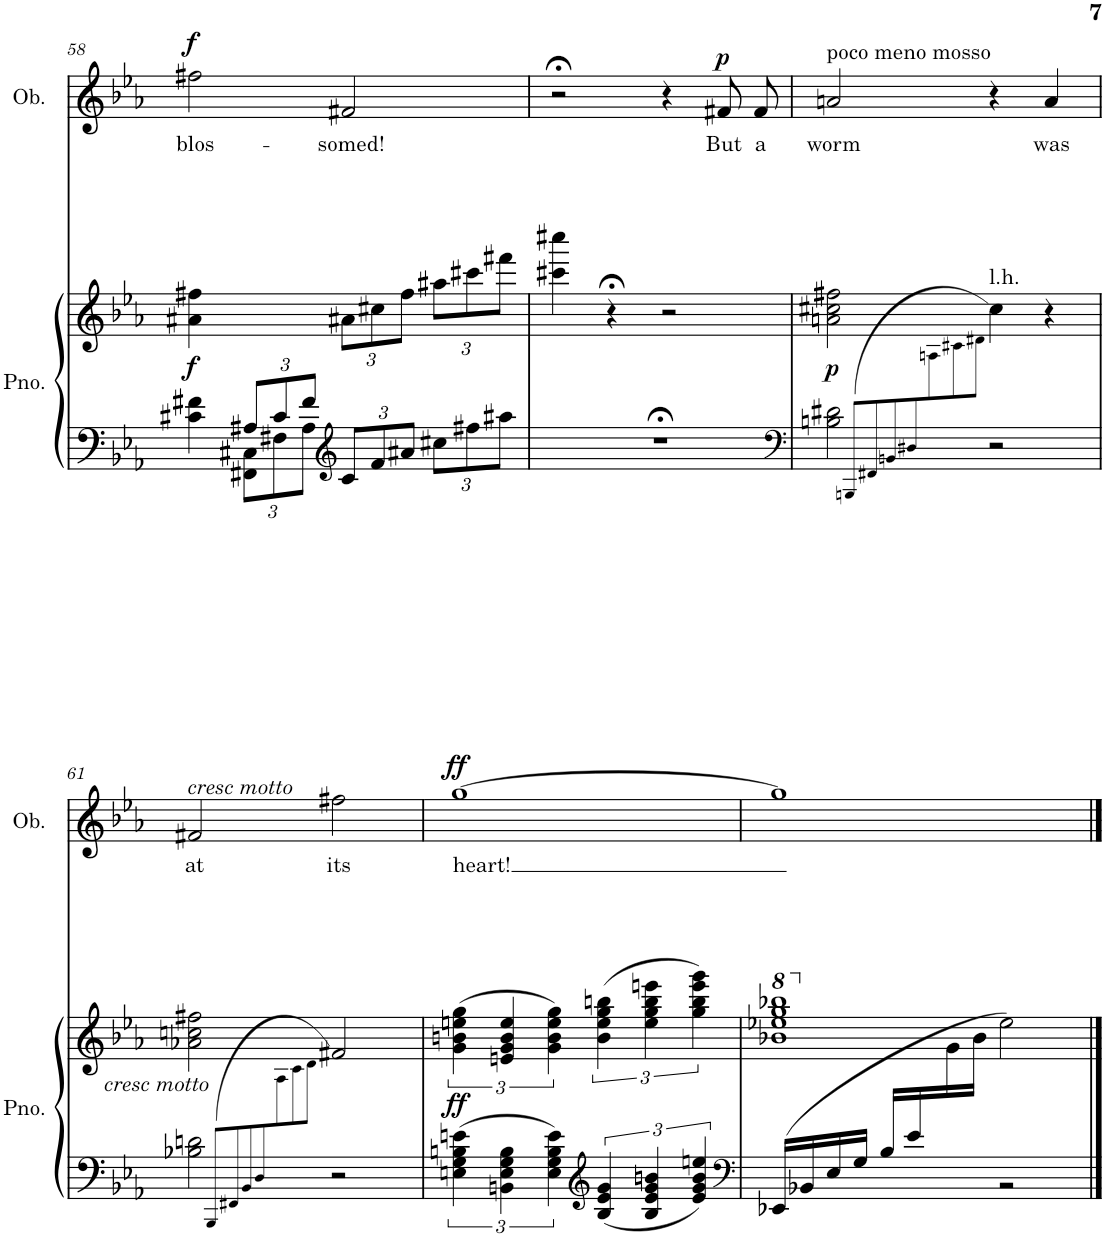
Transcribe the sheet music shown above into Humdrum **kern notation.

**kern	**kern	**dynam	**kern	**text	**dynam
*part2	*part2	*part2	*part1	*part1	*part1
*staff3	*staff2	*staff2/3	*staff1	*staff1	*staff1
*I"Piano	*	*	*I"Oboe	*	*
*I'Pno.	*	*	*I'Ob.	*	*
!!LO:PB:g=z
*clefF4	*clefG2	*	*clefG2	*	*
*k[b-e-a-]	*k[b-e-a-]	*	*k[b-e-a-]	*	*
*M4/4	*M4/4	*	*M4/4	*	*
*met(c)	*met(c)	*	*met(c)	*	*
=58	=58	=58	=58	=58	=58
*^	*	*	*	*	*
!	!	!	!LO:DY:b	!	!LO:LY:b	!LO:DY:a
4ryy	4c#X\ 4f#X\	4a#X\ 4ff#X\	f	2ff#X\	blos-	f
*Xbrackettup	*	*	*	*	*	*
12A#X/L	12FF#X\ 12C#X\L	4ryy	.	.	.	.
12c#/	12F#X\	.	.	.	.	.
12f#/J	12A#\J	.	.	.	.	.
*clefG2	*	*	*	*	*	*
*	*	*Xbrackettup	*	*	*	*
!	!	!	!	!	!LO:LY:b	!
2ryy	12c#/L	12a#X\L	.	2f#X/	-somed!	.
.	12f#/	12cc#X\	.	.	.	.
.	12a#X/J	12ff#\J	.	.	.	.
.	12cc#X\L	12aa#X\L	.	.	.	.
.	12ff#X\	12ccc#X\	.	.	.	.
.	12aa#X\J	12fff#X\J	.	.	.	.
*v	*v	*	*	*	*	*
=59	=59	=59	=59	=59	=59
1r;<	4ccc#X\ 4cccc#X\	.	2r;<	.	.
.	4r;<	.	.	.	.
.	2r	.	4r	.	.
!	!	!	!	!LO:LY:b	!LO:DY:a
.	.	.	8f#X/L	But	p
!	!	!	!	!LO:LY:b	!
.	.	.	8f#/J	a	.
=60	=60	=60	=60	=60	=60
*clefF4	*	*	*	*	*
*^	*	*	*	*	*
!	!	!	!	!LO:TX:a:t=poco meno mosso	!	!
!	!	!	!LO:DY:b	!	!LO:LY:b	!
2ryy	2Bn\ 2d#X\	2an\ 2cc#X\ 2ff#X\	p	2an/	worm	.
8qBBBn/L	.	.	.	.	.	.
8qFF#X/	.	8qAn\	.	.	.	.
8qBBn/	.	8qc#X\	.	.	.	.
8qD#X/	.	8qd#X\J	.	.	.	.
!	!	!LO:TX:a:t=l.h.	!	!	!	!
2ryy	2r	4cc#\	.	4r	.	.
!	!	!	!	!	!LO:LY:b	!
.	.	4r	.	4a/	was	.
!!LO:LB:g=z
=61	=61	=61	=61	=61	=61	=61
!	!	!	!	!LO:TX:a:i:t=cresc motto	!	!
!	!	!LO:TX:b:i:t=cresc motto	!	!	!	!
!	!	!	!	!	!LO:LY:b	!
2ryy	2B-X\ 2dn\	2a-X\ 2ccn\ 2ff#X\	.	2f#X/	at	.
8qBBB-/L	.	.	.	.	.	.
8qFF#X/	.	8qA-\	.	.	.	.
8qBB-/	.	8qc\	.	.	.	.
8qD/	.	8qd\J	.	.	.	.
!	!	!	!	!	!LO:LY:b	!
2ryy	2r	2f#X/	.	2ff#X\	its	.
*v	*v	*	*	*	*	*
=62	=62	=62	=62	=62	=62
*brackettup	*brackettup	*	*	*	*
*^	*	*	*	*	*
!	!	!	!LO:DY:b	!	!LO:LY:b	!LO:DY:a
*v	*v	*	*	*	*	*
6En\ 6G\ 6Bn\ 6en\	(6g\ 6bn\ 6een\ 6gg\	ff	[1gg	heart!	ff
6BBn\ 6E\ 6G\ 6B\	6en/ 6g/ 6b/ 6ee/	.	.	.	.
6E\ 6G\ 6B\ 6e\	6g\ 6b\ 6ee\ 6gg\)	.	.	.	.
*clefG2	*	*	*	*	*
6B/ 6e/ 6g/	(6b\ 6ee\ 6gg\ 6bbn\	.	.	.	.
6B/ 6e/ 6g/ 6bn/	6ee\ 6gg\ 6bb\ 6eeen\	.	.	.	.
6e/ 6g/ 6b/ 6een/	6gg\ 6bb\ 6eee\ 6ggg\)	.	.	.	.
=63	=63	=63	=63	=63	=63
*clefF4	*	*	*	*	*
*^	*	*	*	*	*
*	*	*8va	*	*	*	*
*	*	*^	*	*	*	*
(16EE-X/LL	2ryy	1bb-X 1eee-X 1ggg 1bbb-X	4.ryy	.	1gg]	.	.
16BB-X/	.	.	.	.	.	.	.
16E-/	.	.	.	.	.	.	.
16G/JJ	.	.	.	.	.	.	.
16B-/LL	.	.	.	.	.	.	.
16e-/	.	.	.	.	.	.	.
2ryy	.	.	16g\	.	.	.	.
.	.	.	16b-\JJ	.	.	.	.
.	2r	.	2ee-\)	.	.	.	.
8ryy	.	.	.	.	.	.	.
*v	*v	*	*	*	*	*	*
*	*v	*v	*	*	*	*
*	*X8va	*	*	*	*
==	==	==	==	==	==
*-	*-	*-	*-	*-	*-
